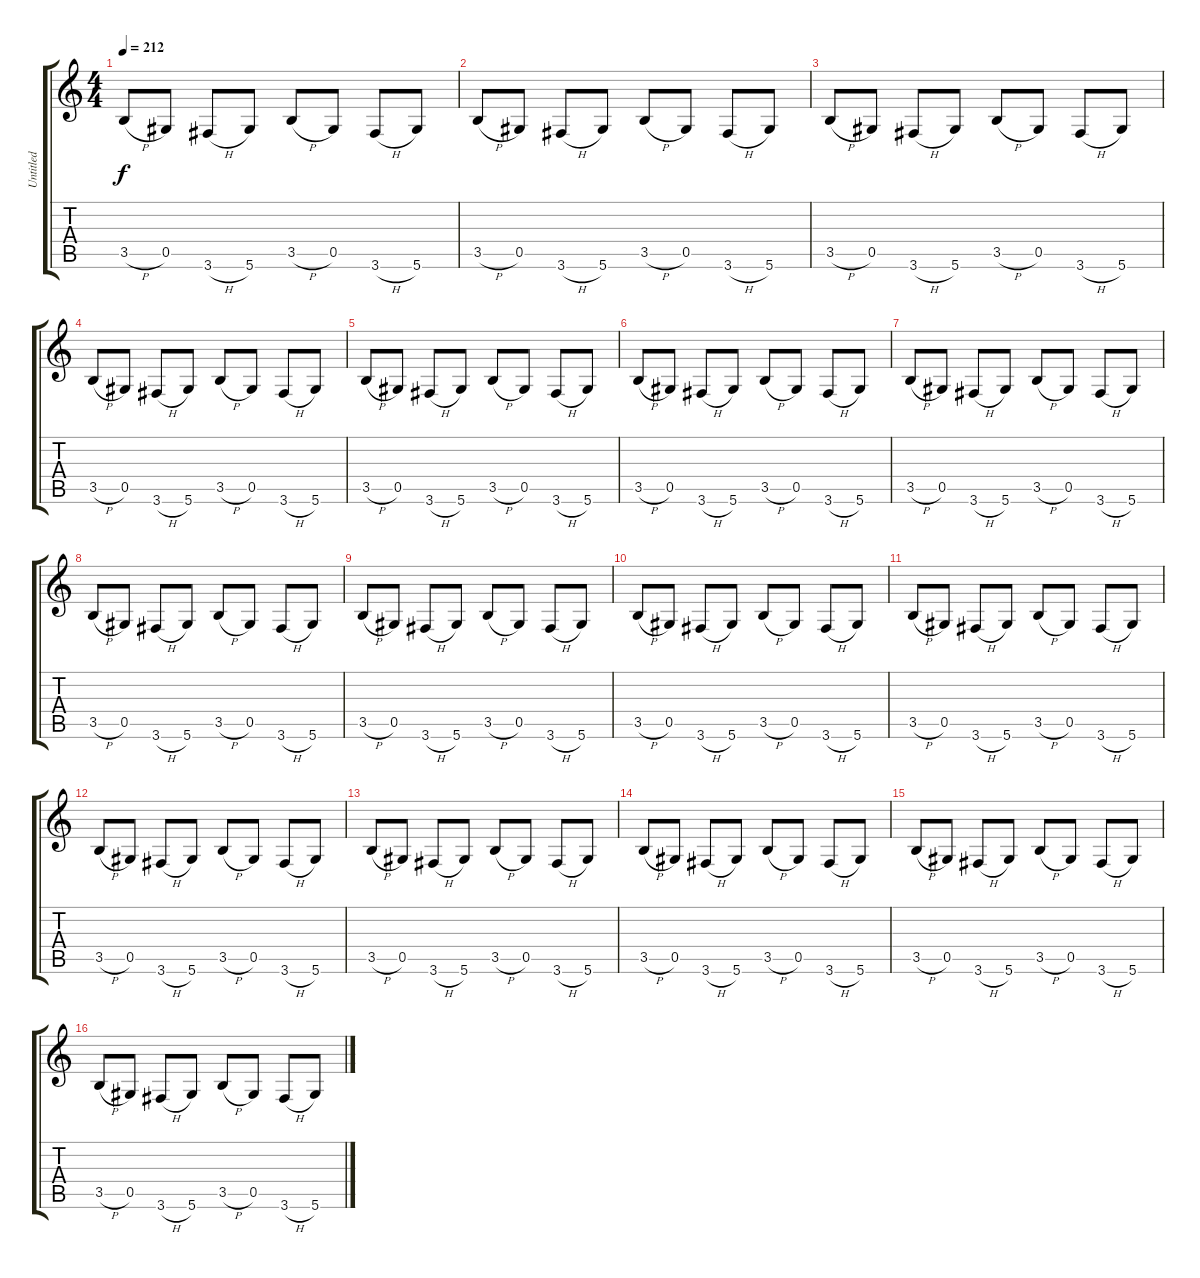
\track ("Untitled" "Untitled") {instrument distortionguitar}
\staff {score tabs}
\tuning (Eb4 Bb3 Gb3 Db3 Ab2 Eb2) {hide}
\ts (4 4)
\tempo 212
\clef g2
\ks c
3.5{h}.8{dy f} 0.5.8 3.6{h}.8 5.6.8 3.5{h}.8 0.5.8 3.6{h}.8 5.6.8 |
3.5{h}.8 0.5.8 3.6{h}.8 5.6.8 3.5{h}.8 0.5.8 3.6{h}.8 5.6.8 |
3.5{h}.8 0.5.8 3.6{h}.8 5.6.8 3.5{h}.8 0.5.8 3.6{h}.8 5.6.8 |
3.5{h}.8 0.5.8 3.6{h}.8 5.6.8 3.5{h}.8 0.5.8 3.6{h}.8 5.6.8 |
3.5{h}.8 0.5.8 3.6{h}.8 5.6.8 3.5{h}.8 0.5.8 3.6{h}.8 5.6.8 |
3.5{h}.8 0.5.8 3.6{h}.8 5.6.8 3.5{h}.8 0.5.8 3.6{h}.8 5.6.8 |
3.5{h}.8 0.5.8 3.6{h}.8 5.6.8 3.5{h}.8 0.5.8 3.6{h}.8 5.6.8 |
3.5{h}.8 0.5.8 3.6{h}.8 5.6.8 3.5{h}.8 0.5.8 3.6{h}.8 5.6.8 |
3.5{h}.8 0.5.8 3.6{h}.8 5.6.8 3.5{h}.8 0.5.8 3.6{h}.8 5.6.8 |
3.5{h}.8 0.5.8 3.6{h}.8 5.6.8 3.5{h}.8 0.5.8 3.6{h}.8 5.6.8 |
3.5{h}.8 0.5.8 3.6{h}.8 5.6.8 3.5{h}.8 0.5.8 3.6{h}.8 5.6.8 |
3.5{h}.8 0.5.8 3.6{h}.8 5.6.8 3.5{h}.8 0.5.8 3.6{h}.8 5.6.8 |
3.5{h}.8 0.5.8 3.6{h}.8 5.6.8 3.5{h}.8 0.5.8 3.6{h}.8 5.6.8 |
3.5{h}.8 0.5.8 3.6{h}.8 5.6.8 3.5{h}.8 0.5.8 3.6{h}.8 5.6.8 |
3.5{h}.8 0.5.8 3.6{h}.8 5.6.8 3.5{h}.8 0.5.8 3.6{h}.8 5.6.8 |
3.5{h}.8 0.5.8 3.6{h}.8 5.6.8 3.5{h}.8 0.5.8 3.6{h}.8 5.6.8
